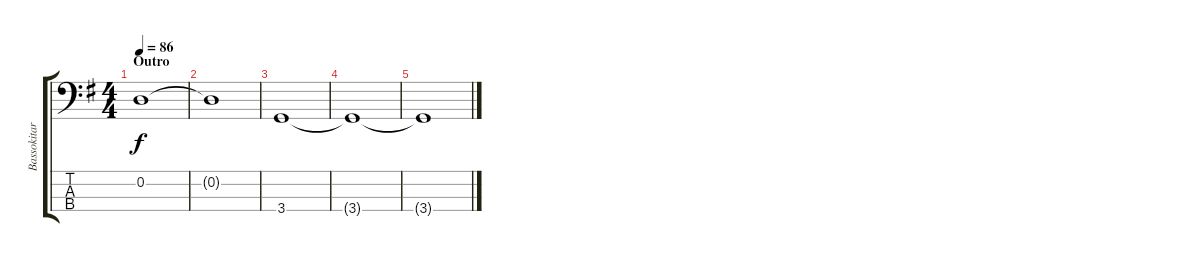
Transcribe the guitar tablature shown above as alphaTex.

\track ("Bassokitara" "Bassokitar") {instrument slapbass1}
\staff {score tabs}
\tuning (G2 D2 A1 E1) {hide}
\ts (4 4)
\section ("" "Outro")
\tempo 86
\clef f4
\ks g
0.2.1{dy f} |
0.2{t}.1 |
3.4.1 |
3.4{t}.1 |
3.4{t}.1
